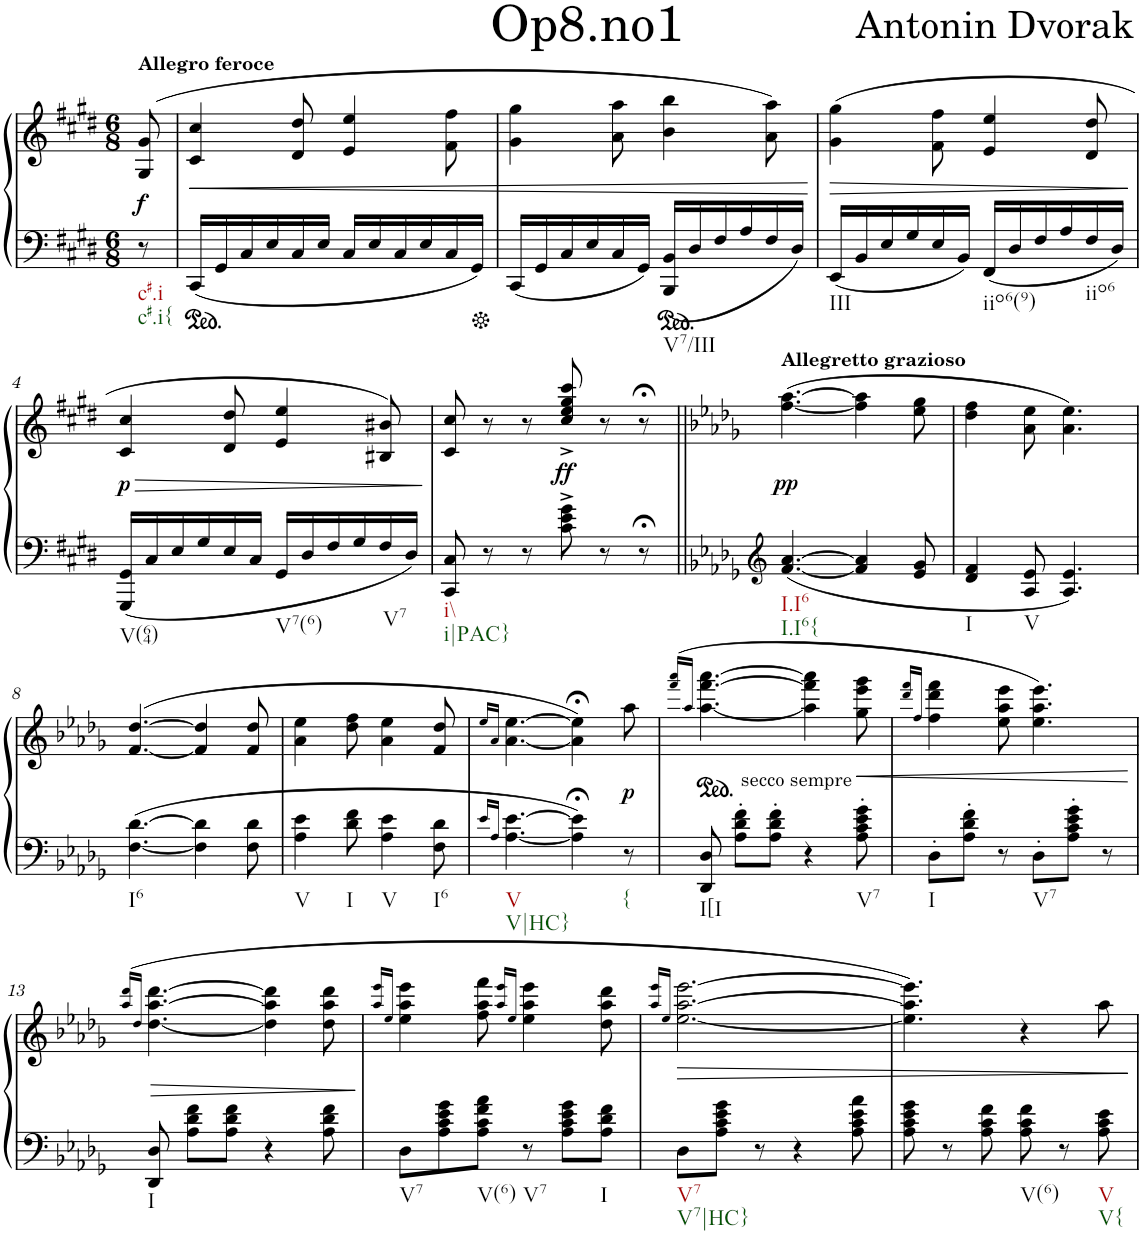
**kern	**kern	**dynam
*part1	*part1	*part1
*staff2	*staff1	*staff1/2
*I"Piano	*	*
*I'Pno.	*	*
*clefF4	*clefG2	*
*k[f#c#g#d#]	*k[f#c#g#d#]	*
*M6/8	*M6/8	*
=	=	=
!	!LO:TX:a:B:t=Allegro feroce	!
!LO:TX:b:t=c#.i	!	!
!LO:TX:b:t=c#.i{	!	!
!	!	!LO:DY:b
8r	(8G#/ 8g#/	f
=1	=1	=1
!	!	!LO:HP:b
16CC#/LL	4c#/ 4cc#/	<
16GG#/	.	.
16C#/	.	.
16E/	.	.
16C#/	8d#/ 8dd#/	.
16E/JJ	.	.
16C#/LL	4e/ 4ee/	.
16E/	.	.
16C#/	.	.
16E/	.	.
16C#/	8f#\ 8ff#\	.
16GG#/JJ	.	.
=2	=2	=2
16CC#/LL	4g#\ 4gg#\	.
16GG#/	.	.
16C#/	.	.
16E/	.	.
16C#/	8a\ 8aa\	.
16GG#/JJ	.	.
!LO:TX:b:t=V7/III	!	!
16BBB/ 16BB/LL	4b\ 4bb\	.
16D#/	.	.
16F#/	.	.
16A/	.	.
16F#/	8a\ 8aa\)	.
16D#/JJ	.	.
.	.	[
=3	=3	=3
!LO:TX:b:t=III	!	!
!	!	!LO:HP:b
16EE/LL	(4g#\ 4gg#\	>
16BB/	.	.
16E/	.	.
16G#/	.	.
16E/	8f#\ 8ff#\	.
16BB/JJ	.	.
!LO:TX:b:t=iio6(9)	!	!
16FF#/LL	4e/ 4ee/	.
16D#/	.	.
16F#/	.	.
16A/	.	.
!LO:TX:b:t=iio6	!	!
16F#/	8d#/ 8dd#/	.
16D#/JJ	.	.
.	.	]
!!LO:LB:g=z
=4	=4	=4
!LO:TX:b:t=V(64)	!	!
!	!	!LO:HP:b
!	!	!LO:DY:n=1:b
16GGG#/ 16GG#/LL	4c#/ 4cc#/	> p
16C#/	.	.
16E/	.	.
16G#/	.	.
16E/	8d#/ 8dd#/	.
16C#/JJ	.	.
!LO:TX:b:t=V7(6)	!	!
16GG#/LL	4e/ 4ee/	.
16D#/	.	.
16F#/	.	.
16G#/	.	.
!LO:TX:b:t=V7	!	!
16F#/	8B#X/ 8b#X/)	.
16D#/JJ	.	.
.	.	]
=5	=5	=5
!LO:TX:b:t=i\\	!	!
!LO:TX:b:t=i|PAC}	!	!
8CC#/ 8C#/	8c#/ 8cc#/	.
8r	8r	.
8r	8r	.
!	!	!LO:DY:b
8c#\^ 8e\^ 8g#\^	8cc#/^ 8ee/^ 8gg#/^ 8ccc#/^	ff
8r	8r	.
8r;<	8r;<	.
=6||	=6||	=6||
*clefG2	*	*
*k[b-e-a-d-g-]	*k[b-e-a-d-g-]	*
!	!LO:TX:a:B:t=Allegretto grazioso	!
!LO:TX:b:t=I.I6	!	!
!LO:TX:b:t=I.I6{	!	!
!	!	!LO:DY:b
[4.f/ [4.a-/	([4.ff\ [4.aa-\	pp
4f/] 4a-/]	4ff\] 4aa-\]	.
8e-/ 8g-/	8ee-\ 8gg-\	.
=7	=7	=7
!LO:TX:b:t=I	!	!
4d-/ 4f/	4dd-\ 4ff\	.
!LO:TX:b:t=V	!	!
8A-/ 8e-/	8a-\ 8ee-\	.
4.A-/ 4.e-/	4.a-\ 4.ee-\)	.
!!LO:LB:g=z
=8	=8	=8
!LO:TX:b:t=I6	!	!
[4.F\ [4.d-\	([4.f/ [4.dd-/	.
4F\] 4d-\]	4f/] 4dd-/]	.
8F\ 8d-\	8f/ 8dd-/	.
=9	=9	=9
!LO:TX:b:t=V	!	!
4A-\ 4e-\	4a-\ 4ee-\	.
!LO:TX:b:t=I	!	!
8d-\ 8f\	8dd-\ 8ff\	.
!LO:TX:b:t=V	!	!
4A-\ 4e-\	4a-\ 4ee-\	.
!LO:TX:b:t=I6	!	!
8F\ 8d-\	8f/ 8dd-/	.
=10	=10	=10
16qe-/LL	16qee-/LL	.
16qA-/JJ_	16qa-/JJ_	.
!LO:TX:b:t=V	!	!
!LO:TX:b:t=V|HC}	!	!
[4.A-\ [4.e-\	[4.a-\ [4.ee-\	.
4A-\];< 4e-\];<	4a-\];< 4ee-\];<)	.
!LO:TX:b:t={	!	!
!	!	!LO:DY:b
8r	8aa-\	p
=11	=11	=11
.	(16qfff/ 16qaaa-/LL	.
.	16qaa-/JJ_	.
!LO:TX:b:t=I[I	!	!
8DD-/ 8D-/	[4.aa-\ [4.fff\ [4.aaa-\	.
!LO:TX:a:t=secco sempre	!	!
8A-\' 8d-\' 8f\'L	.	.
8A-\' 8d-\' 8f\'J	.	.
4r	4aa-\] 4fff\] 4aaa-\]	.
!LO:TX:b:t=V7	!	!
!	!	!LO:HP:b
8A-\' 8c\' 8e-\' 8g-\'	8gg-\ 8eee-\ 8ggg-\	<
=12	=12	=12
.	16qddd-/ 16qfff/LL	.
.	16qff/JJ_	.
!LO:TX:b:t=I	!	!
8D-'\L	4ff\ 4ddd-\ 4fff\	.
8A-\' 8d-\' 8f\'J	.	.
8r	8ee-\ 8aa-\ 8eee-\	.
!LO:TX:b:t=V7	!	!
8D-'\L	4.ee-\ 4.aa-\ 4.eee-\)	.
8A-\' 8c\' 8e-\' 8g-\'J	.	.
8r	.	.
.	.	[
!!LO:LB:g=z
=13	=13	=13
.	(16qaa-/ 16qddd-/LL	.
.	16qdd-/JJ_	.
!LO:TX:b:t=I	!	!
!	!	!LO:HP:b
8DD-/ 8D-/	[4.dd-\ [4.aa-\ [4.ddd-\	>
8A-\ 8d-\ 8f\L	.	.
8A-\ 8d-\ 8f\J	.	.
4r	4dd-\] 4aa-\] 4ddd-\]	.
8A-\ 8d-\ 8f\	8dd-\ 8aa-\ 8ddd-\	.
.	.	]
=14	=14	=14
.	16qaa-/ 16qeee-/LL	.
.	16qee-/JJ_	.
!LO:TX:b:t=V7	!	!
8D-\L	4ee-\ 4aa-\ 4eee-\	.
8A-\ 8c\ 8e-\ 8g-\	.	.
!LO:TX:b:t=V(6)	!	!
8A-\ 8c\ 8f\ 8a-\J	8ff\ 8aa-\ 8fff\	.
.	16qaa-/ 16qeee-/LL	.
.	16qee-/JJ_	.
!LO:TX:b:t=V7	!	!
8r	4ee-\ 4aa-\ 4eee-\	.
8A-\ 8c\ 8e-\ 8g-\L	.	.
!LO:TX:b:t=I	!	!
8A-\ 8d-\ 8f\J	8dd-\ 8aa-\ 8ddd-\	.
=15	=15	=15
.	16qaa-/ 16qeee-/LL	.
.	16qee-/JJ_	.
!LO:TX:b:t=V7	!	!
!LO:TX:b:t=V7|HC}	!	!
!	!	!LO:HP:b
8D-\L	[2.ee-\ [2.aa-\ [2.eee-\	>
8A-\ 8c\ 8e-\ 8g-\J	.	.
8r	.	.
4r	.	.
8A-\ 8c\ 8e-\ 8a-\	.	.
=16	=16	=16
8A-\ 8c\ 8e-\ 8g-\	4.ee-\] 4.aa-\] 4.eee-\])	.
8r	.	.
8A-\ 8c\ 8f\	.	.
!LO:TX:b:t=V(6)	!	!
8A-\ 8c\ 8f\	4r	.
8r	.	.
!LO:TX:b:t=V	!	!
!LO:TX:b:t=V{	!	!
8A-\ 8c\ 8e-\	8aa-\	.
.	.	]
=	=	=
*-	*-	*-
